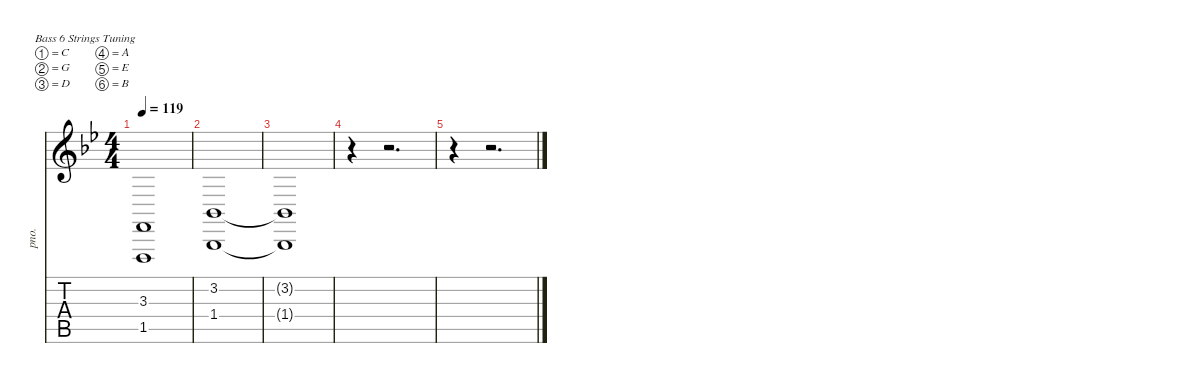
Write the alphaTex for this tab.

\defaultSystemsLayout 4
\hideDynamics
\bracketExtendMode nobrackets
\otherSystemsTrackNameOrientation horizontal
\track ("Keyboard 2" "pno.") {instrument brightacousticpiano}
\staff {score tabs}
\tuning (C3 G2 D2 A1 E1 B0)
\ts (4 4)
\tempo 119
\clef g2
\ks bb
(3.3{t acc forcenatural} 1.5{t acc forcenatural}).1{dy f} |
(3.2{acc b} 1.4{acc b}).1 |
(3.2{t acc b} 1.4{t acc b}).1 |
r.4 r.2{d} |
r.4 r.2{d}
